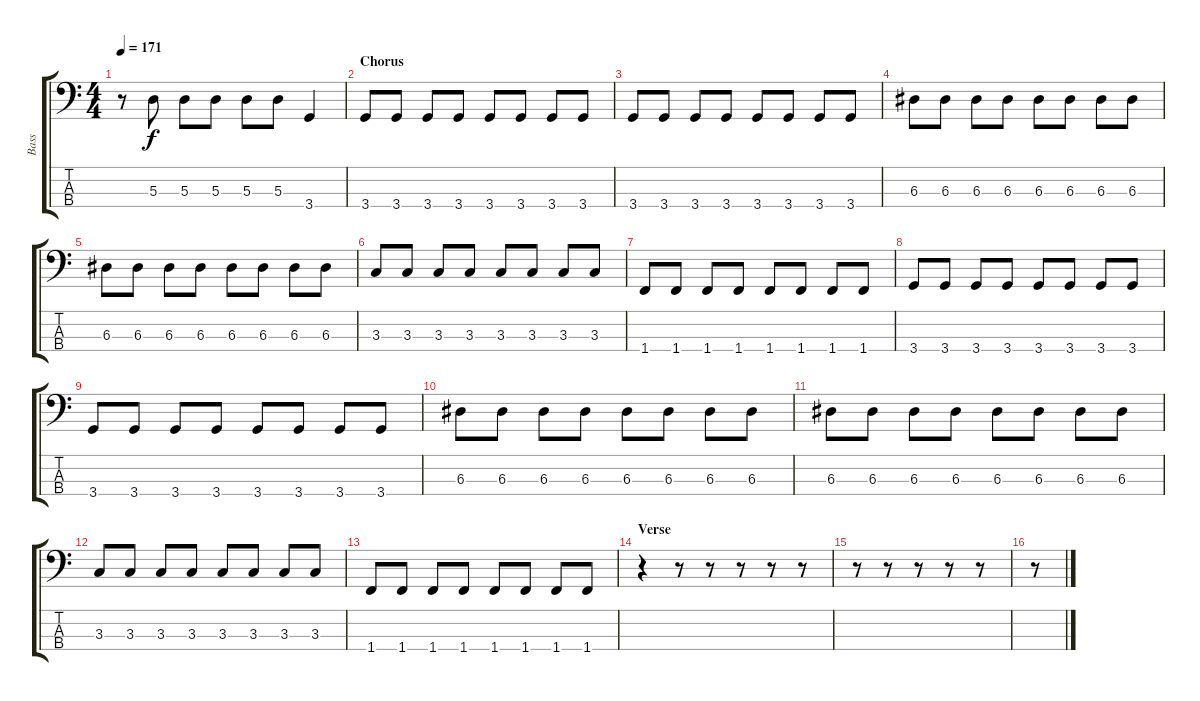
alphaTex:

\track ("Bass" "Bass") {instrument acousticguitarnylon}
\staff {score tabs}
\tuning (G2 D2 A1 E1) {hide}
\ts (4 4)
\tempo 171
\clef f4
\ks c
r.8{dy f} 5.3.8 5.3.8 5.3.8 5.3.8 5.3.8 3.4.4 |
\section ("" "Chorus")
3.4.8 3.4.8 3.4.8 3.4.8 3.4.8 3.4.8 3.4.8 3.4.8 |
3.4.8 3.4.8 3.4.8 3.4.8 3.4.8 3.4.8 3.4.8 3.4.8 |
6.3.8 6.3.8 6.3.8 6.3.8 6.3.8 6.3.8 6.3.8 6.3.8 |
6.3.8 6.3.8 6.3.8 6.3.8 6.3.8 6.3.8 6.3.8 6.3.8 |
3.3.8 3.3.8 3.3.8 3.3.8 3.3.8 3.3.8 3.3.8 3.3.8 |
1.4.8 1.4.8 1.4.8 1.4.8 1.4.8 1.4.8 1.4.8 1.4.8 |
3.4.8 3.4.8 3.4.8 3.4.8 3.4.8 3.4.8 3.4.8 3.4.8 |
3.4.8 3.4.8 3.4.8 3.4.8 3.4.8 3.4.8 3.4.8 3.4.8 |
6.3.8 6.3.8 6.3.8 6.3.8 6.3.8 6.3.8 6.3.8 6.3.8 |
6.3.8 6.3.8 6.3.8 6.3.8 6.3.8 6.3.8 6.3.8 6.3.8 |
3.3.8 3.3.8 3.3.8 3.3.8 3.3.8 3.3.8 3.3.8 3.3.8 |
1.4.8 1.4.8 1.4.8 1.4.8 1.4.8 1.4.8 1.4.8 1.4.8 |
\section ("" "Verse")
r.4 r.8 r.8 r.8 r.8 r.8 |
r.8 r.8 r.8 r.8 r.8 |
r.8
